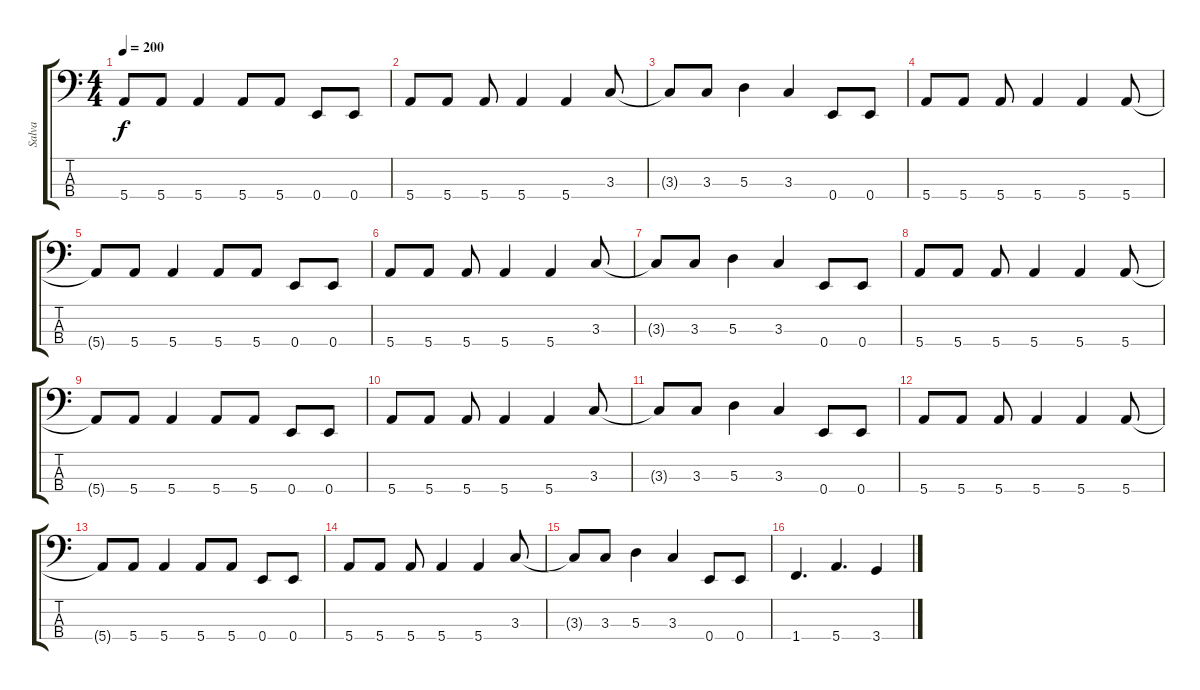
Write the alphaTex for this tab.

\track ("Salva" "Salva") {instrument electricbassfinger}
\staff {score tabs}
\tuning (G2 D2 A1 E1) {hide}
\ts (4 4)
\tempo 200
\clef f4
\ks c
5.4{t}.8{dy f} 5.4.8 5.4.4 5.4.8 5.4.8 0.4.8 0.4.8 |
5.4.8 5.4.8 5.4.8 5.4.4 5.4.4 3.3.8 |
3.3{t}.8 3.3.8 5.3.4 3.3.4 0.4.8 0.4.8 |
5.4.8 5.4.8 5.4.8 5.4.4 5.4.4 5.4.8 |
5.4{t}.8 5.4.8 5.4.4 5.4.8 5.4.8 0.4.8 0.4.8 |
5.4.8 5.4.8 5.4.8 5.4.4 5.4.4 3.3.8 |
3.3{t}.8 3.3.8 5.3.4 3.3.4 0.4.8 0.4.8 |
5.4.8 5.4.8 5.4.8 5.4.4 5.4.4 5.4.8 |
5.4{t}.8 5.4.8 5.4.4 5.4.8 5.4.8 0.4.8 0.4.8 |
5.4.8 5.4.8 5.4.8 5.4.4 5.4.4 3.3.8 |
3.3{t}.8 3.3.8 5.3.4 3.3.4 0.4.8 0.4.8 |
5.4.8 5.4.8 5.4.8 5.4.4 5.4.4 5.4.8 |
5.4{t}.8 5.4.8 5.4.4 5.4.8 5.4.8 0.4.8 0.4.8 |
5.4.8 5.4.8 5.4.8 5.4.4 5.4.4 3.3.8 |
3.3{t}.8 3.3.8 5.3.4 3.3.4 0.4.8 0.4.8 |
1.4.4{d} 5.4.4{d} 3.4.4
